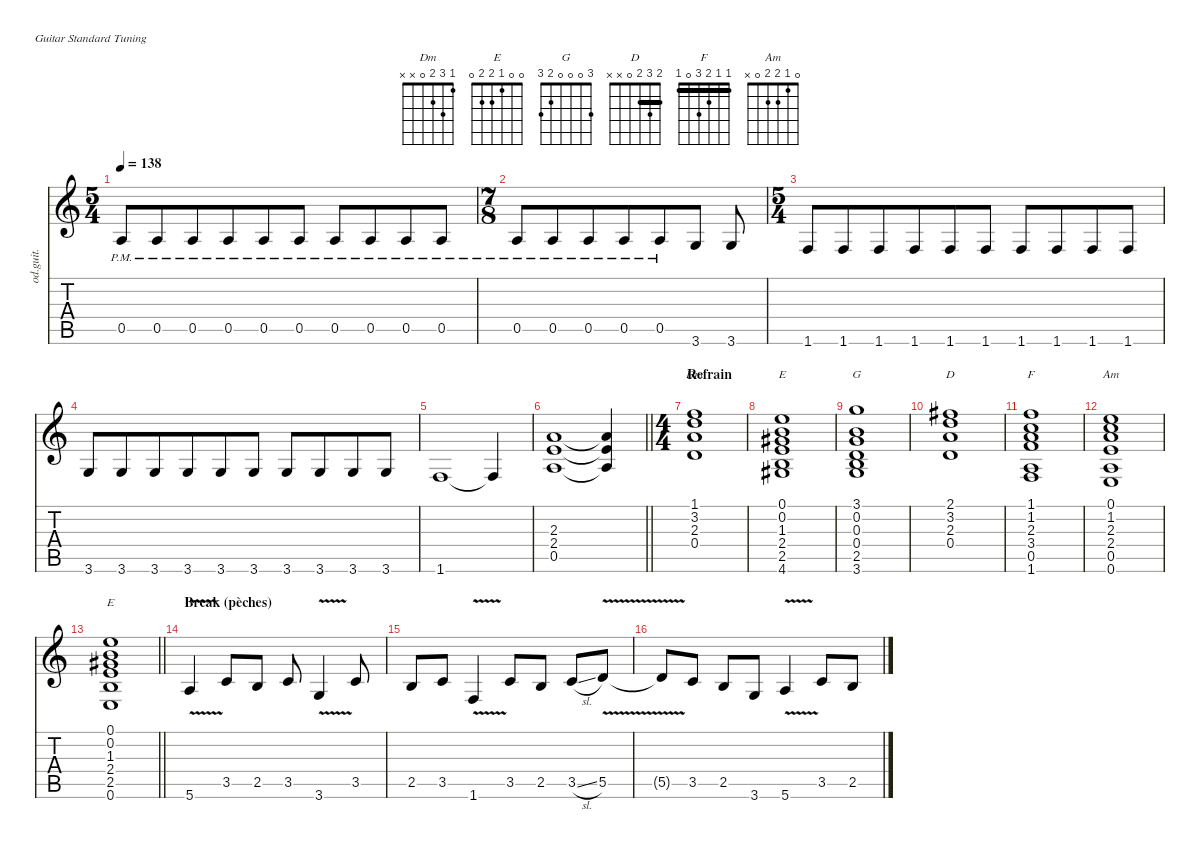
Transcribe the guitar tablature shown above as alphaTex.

\defaultSystemsLayout 4
\hideDynamics
\bracketExtendMode nobrackets
\track ("Hichem" "od.guit.") {instrument overdrivenguitar}
\staff {score tabs}
\tuning (E4 B3 G3 D3 A2 E2)
\chord ("Dm" 1 3 2 0 x x)
\chord ("E" 0 0 1 2 2 0)
\chord ("G" 3 0 0 0 2 3)
\chord ("D" 2 3 2 0 x x) {barre 2}
\chord ("F" 1 1 2 3 0 1) {barre 1}
\chord ("Am" 0 1 2 2 0 x)
\ts (5 4)
\beaming (8 6 4)
\tempo 138
\clef g2
\ks aminor
0.5{pm}.8{dy f} 0.5{pm}.8{dy mf} 0.5{pm}.8 0.5{pm}.8 0.5{pm}.8 0.5{pm}.8{dy f} 0.5{pm}.8{dy mf} 0.5{pm}.8 0.5{pm}.8 0.5{pm}.8 |
\ts (7 8)
\beaming (8 6 4)
0.5{pm}.8 0.5{pm}.8{dy mp} 0.5{pm}.8 0.5{pm}.8 0.5{pm}.8 3.6.8 3.6.8 |
\ts (5 4)
\beaming (8 6 4)
1.6.8{dy f} 1.6.8{dy mp} 1.6.8 1.6.8 1.6.8{dy mf} 1.6.8{dy f} 1.6.8{dy mf} 1.6.8 1.6.8 1.6.8 |
3.6.8{dy f} 3.6.8{dy mf} 3.6.8 3.6.8 3.6.8 3.6.8{dy f} 3.6.8{dy mf} 3.6.8 3.6.8 3.6.8 |
1.6.1{dy f} 1.6{t}.4 |
\barLineRight lightlight
(0.5 2.4 2.3).1 (0.5{t} 2.4{t} 2.3{t}).4 |
\ts (4 4)
\beaming (8 2 2 2 2)
\section ("" "Refrain")
(1.1 3.2 2.3 0.4).1{ch "Dm" dy mp} |
(0.1 0.2 1.3{acc #} 2.4 2.5 4.6{acc #}).1{ch "E"} |
(3.1 0.2 0.3 0.4 2.5 3.6).1{ch "G"} |
(2.1{acc #} 3.2 2.3 0.4).1{ch "D"} |
(1.1 1.2 2.3 3.4 0.5 1.6).1{ch "F"} |
(0.1 1.2 2.3 2.4 0.5 0.6).1{ch "Am"} |
\barLineRight lightlight
(0.1 0.2 1.3{acc #} 2.4 2.5 0.6).1{ch "E"} |
\section ("" "Break (pèches)")
5.6{v}.4{dy f} 3.5.8 2.5.8 3.5.8 3.6{v}.4 3.5.8 |
2.5.8 3.5.8 1.6{v}.4 3.5.8 2.5.8 3.5{sl}.8 5.5{v}.8 |
5.5{v t}.8 3.5.8 2.5.8 3.6.8 5.6{v}.4 3.5.8 2.5.8
